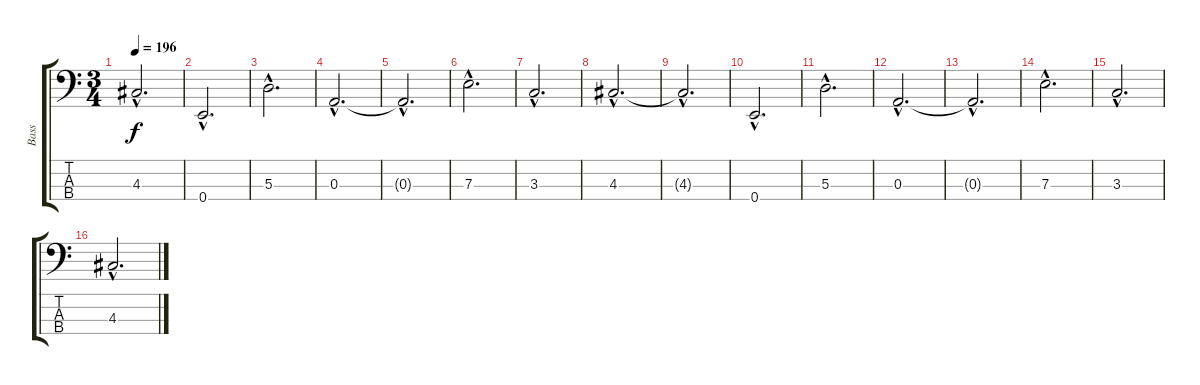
\track ("Bass" "Bass") {instrument electricbassfinger}
\staff {score tabs}
\tuning (G2 D2 A1 E1) {hide}
\ts (3 4)
\tempo 196
\clef f4
\ks c
4.3{hac t}.2{d dy f} |
0.4{hac}.2{d} |
5.3{hac}.2{d} |
0.3{hac}.2{d} |
0.3{hac t}.2{d} |
7.3{hac}.2{d} |
3.3{hac}.2{d} |
4.3{hac}.2{d} |
4.3{hac t}.2{d} |
0.4{hac}.2{d} |
5.3{hac}.2{d} |
0.3{hac}.2{d} |
0.3{hac t}.2{d} |
7.3{hac}.2{d} |
3.3{hac}.2{d} |
4.3{hac}.2{d}
